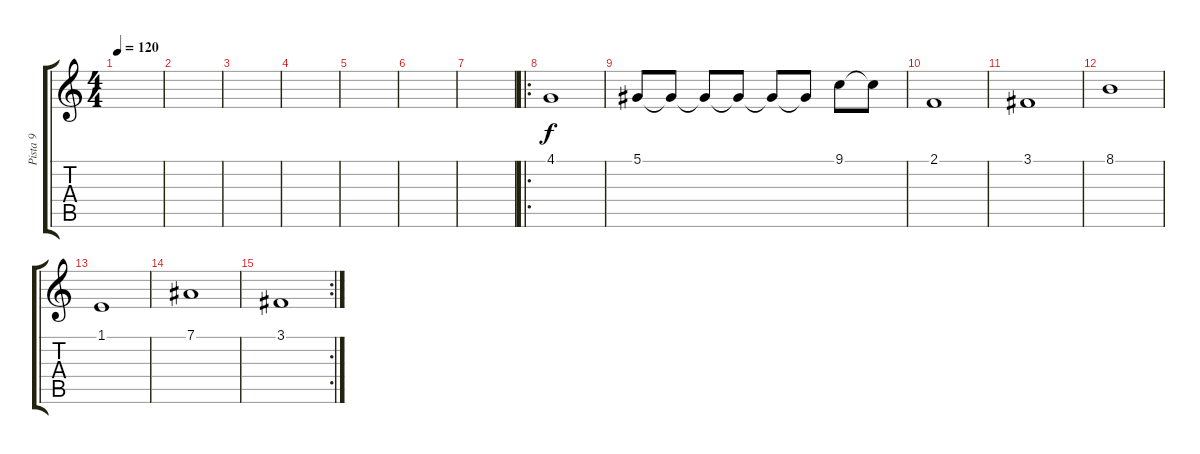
\track ("Pista 9" "Pista 9") {instrument choiraahs}
\staff {score tabs}
\tuning (Eb4 Bb3 Gb3 Db3 Ab2 Eb2) {hide}
\ts (4 4)
\tempo 120
\clef g2
\ks c
|
|
|
|
|
|
|
\ro
4.1.1 |
5.1.8 5.1{t}.8 5.1{t}.8 5.1{t}.8 5.1{t}.8 5.1{t}.8 9.1.8 9.1{t}.8 |
2.1.1 |
3.1.1 |
8.1.1 |
1.1.1 |
7.1.1 |
\rc 2
3.1.1
